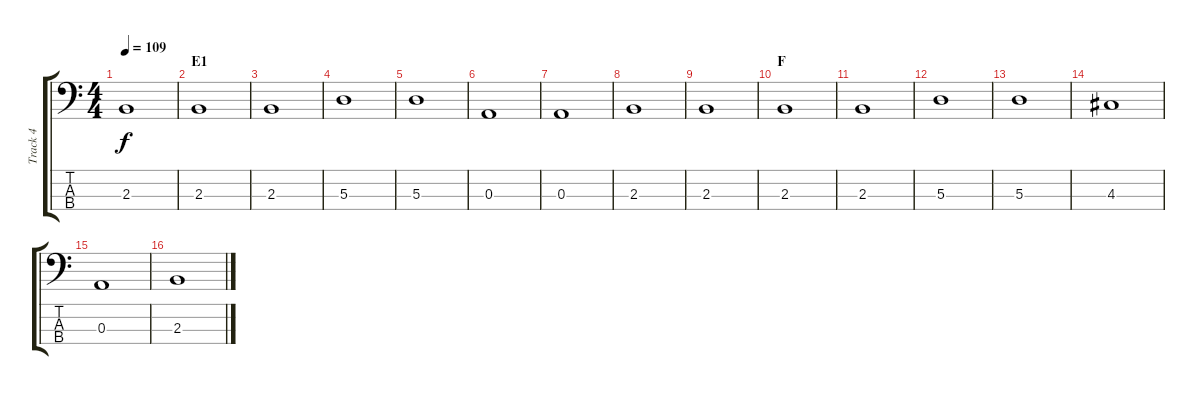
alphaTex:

\track ("Track 4" "Track 4") {instrument electricbassfinger}
\staff {score tabs}
\tuning (G2 D2 A1 E1) {hide}
\ts (4 4)
\tempo 109
\clef f4
\ks c
2.3.1{dy f} |
\section ("" "E1")
2.3.1 |
2.3.1 |
5.3.1 |
5.3.1 |
0.3.1 |
0.3.1 |
2.3.1 |
2.3.1 |
\section ("" "F")
2.3.1 |
2.3.1 |
5.3.1 |
5.3.1 |
4.3.1 |
0.3.1 |
2.3.1
